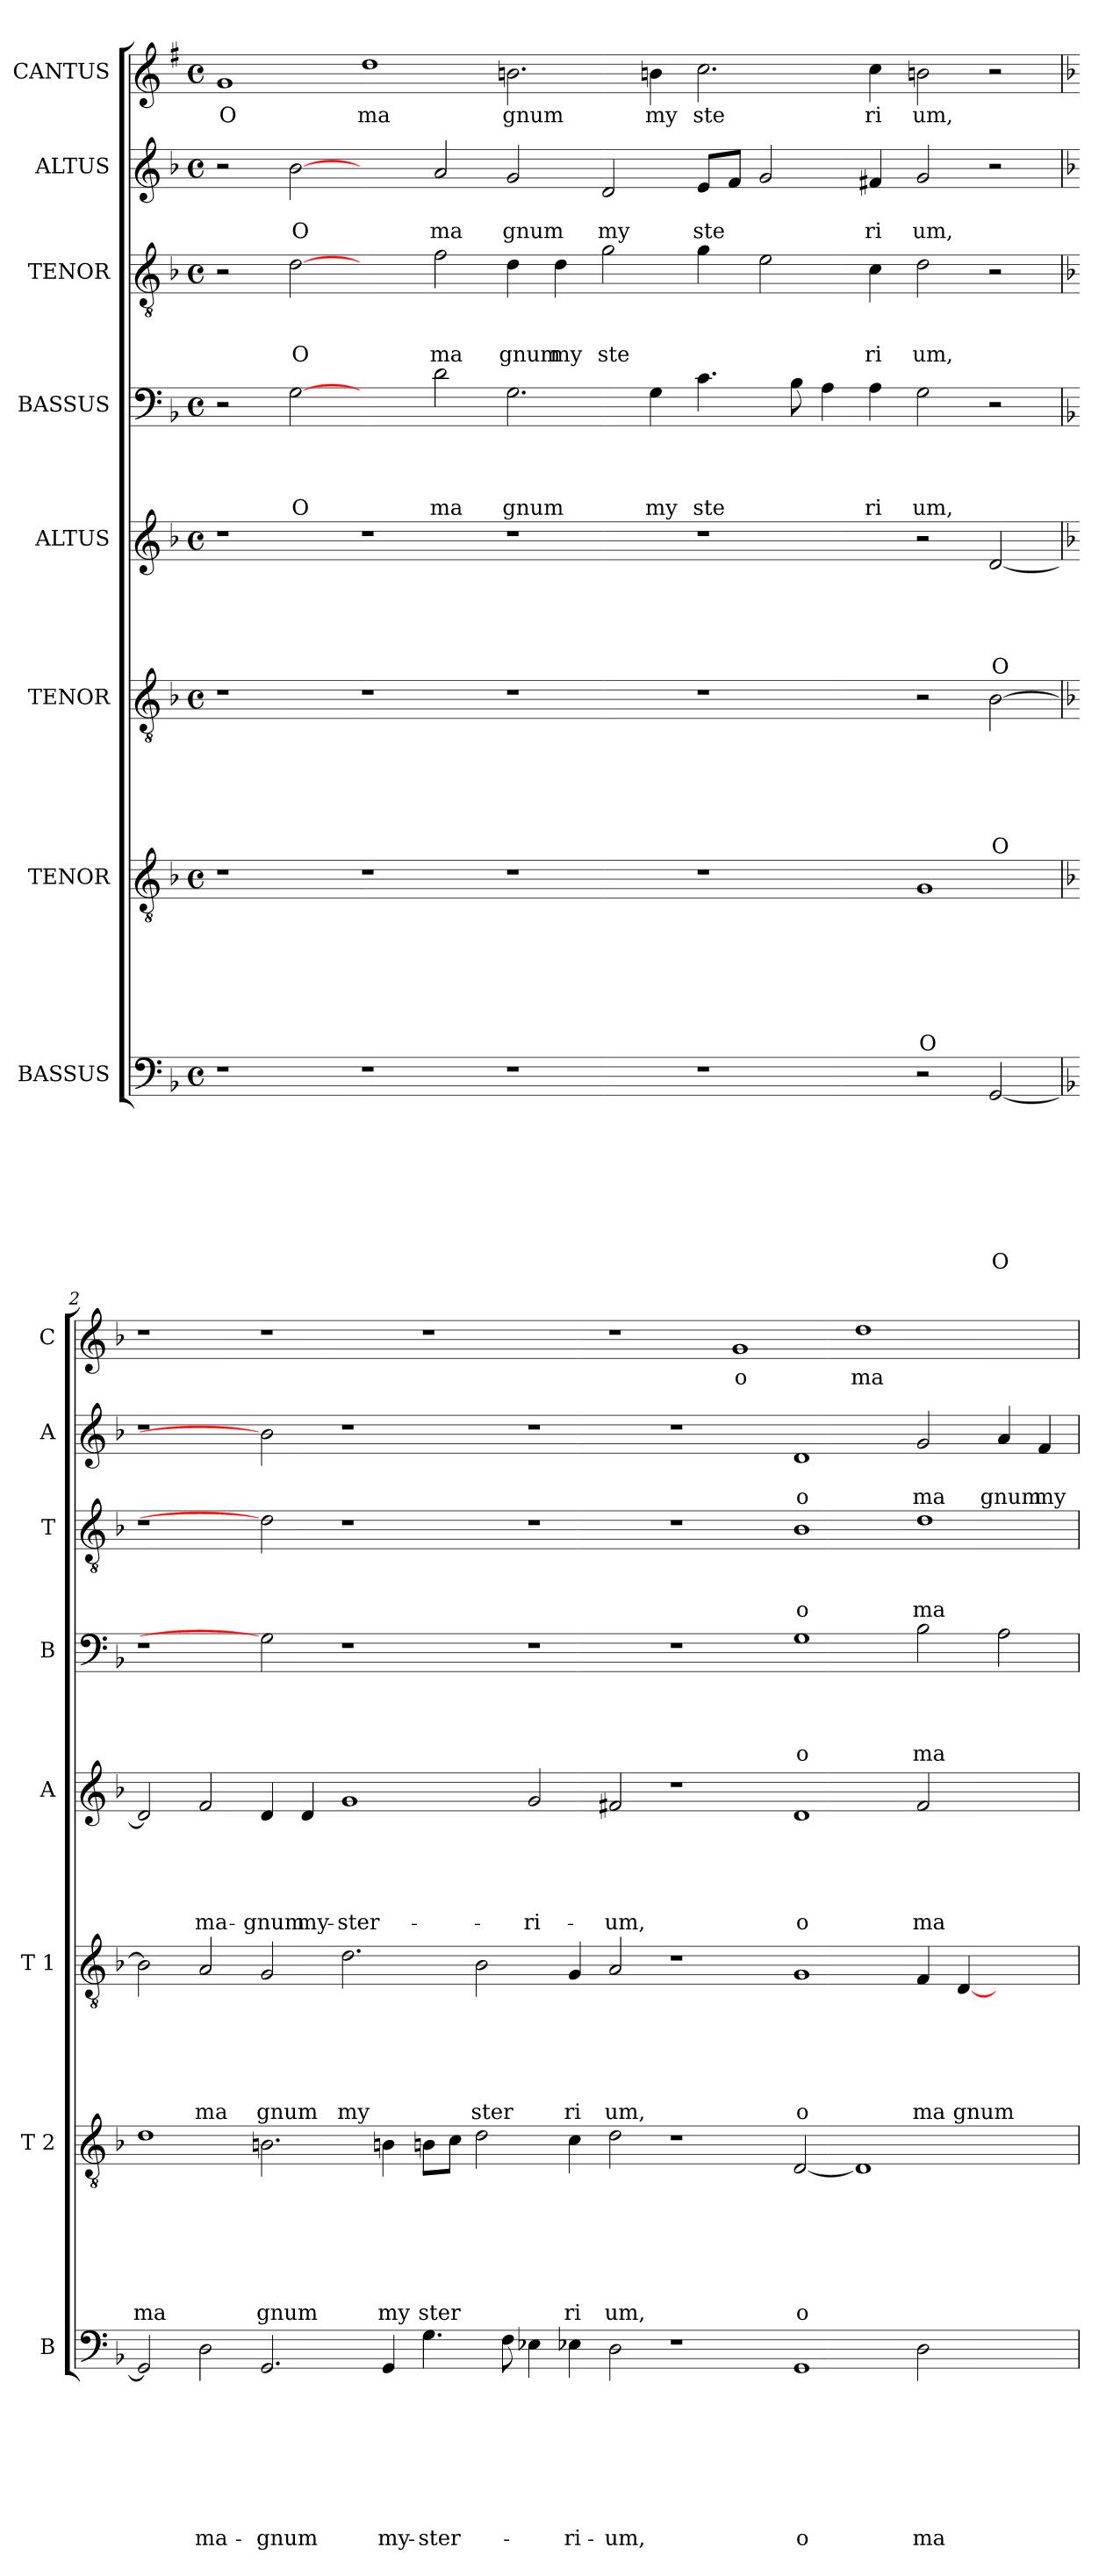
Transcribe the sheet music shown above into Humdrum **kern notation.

**kern	**text	**text	**text	**text	**text	**text	**text	**text	**kern	**text	**text	**text	**text	**text	**text	**text	**kern	**text	**text	**text	**text	**text	**text	**kern	**text	**text	**text	**text	**text	**kern	**text	**text	**text	**text	**kern	**text	**text	**text	**kern	**text	**text	**kern	**text
*part8	*part8	*part8	*part8	*part8	*part8	*part8	*part8	*part8	*part7	*part7	*part7	*part7	*part7	*part7	*part7	*part7	*part6	*part6	*part6	*part6	*part6	*part6	*part6	*part5	*part5	*part5	*part5	*part5	*part5	*part4	*part4	*part4	*part4	*part4	*part3	*part3	*part3	*part3	*part2	*part2	*part2	*part1	*part1
*staff8	*staff8	*staff8	*staff8	*staff8	*staff8	*staff8	*staff8	*staff8	*staff7	*staff7	*staff7	*staff7	*staff7	*staff7	*staff7	*staff7	*staff6	*staff6	*staff6	*staff6	*staff6	*staff6	*staff6	*staff5	*staff5	*staff5	*staff5	*staff5	*staff5	*staff4	*staff4	*staff4	*staff4	*staff4	*staff3	*staff3	*staff3	*staff3	*staff2	*staff2	*staff2	*staff1	*staff1
*I"BASSUS	*	*	*	*	*	*	*	*	*I"TENOR	*	*	*	*	*	*	*	*I"TENOR	*	*	*	*	*	*	*I"ALTUS	*	*	*	*	*	*I"BASSUS	*	*	*	*	*I"TENOR	*	*	*	*I"ALTUS	*	*	*I"CANTUS	*
*I'B	*	*	*	*	*	*	*	*	*I'T 2	*	*	*	*	*	*	*	*I'T 1	*	*	*	*	*	*	*I'A	*	*	*	*	*	*I'B	*	*	*	*	*I'T	*	*	*	*I'A	*	*	*I'C	*
*clefF4	*	*	*	*	*	*	*	*	*clefGv2	*	*	*	*	*	*	*	*clefGv2	*	*	*	*	*	*	*clefG2	*	*	*	*	*	*clefF4	*	*	*	*	*clefGv2	*	*	*	*clefG2	*	*	*clefG2	*
*	*	*	*	*	*	*	*	*	*	*	*	*	*	*	*	*	*	*	*	*	*	*	*	*	*	*	*	*	*	*	*	*	*	*	*	*	*	*	*	*	*	*ITrd1c2	*
*k[b-]	*	*	*	*	*	*	*	*	*k[b-]	*	*	*	*	*	*	*	*k[b-]	*	*	*	*	*	*	*k[b-]	*	*	*	*	*	*k[b-]	*	*	*	*	*k[b-]	*	*	*	*k[b-]	*	*	*k[b-]	*
*F:	*	*	*	*	*	*	*	*	*F:	*	*	*	*	*	*	*	*F:	*	*	*	*	*	*	*F:	*	*	*	*	*	*F:	*	*	*	*	*F:	*	*	*	*F:	*	*	*F:	*
*M4/4	*	*	*	*	*	*	*	*	*M4/4	*	*	*	*	*	*	*	*M4/4	*	*	*	*	*	*	*M4/4	*	*	*	*	*	*M4/4	*	*	*	*	*M4/4	*	*	*	*M4/4	*	*	*M4/4	*
*met(c)	*	*	*	*	*	*	*	*	*met(c)	*	*	*	*	*	*	*	*met(c)	*	*	*	*	*	*	*met(c)	*	*	*	*	*	*met(c)	*	*	*	*	*met(c)	*	*	*	*met(c)	*	*	*met(c)	*
=1	=1	=1	=1	=1	=1	=1	=1	=1	=1	=1	=1	=1	=1	=1	=1	=1	=1	=1	=1	=1	=1	=1	=1	=1	=1	=1	=1	=1	=1	=1	=1	=1	=1	=1	=1	=1	=1	=1	=1	=1	=1	=1	=1
!	!	!	!	!	!	!	!	!	!	!	!	!	!	!	!	!	!	!	!	!	!	!	!	!	!	!	!	!	!	!	!	!	!	!	!	!	!	!	!	!	!	!	!LO:LY:b
1r	.	.	.	.	.	.	.	.	1r	.	.	.	.	.	.	.	1r	.	.	.	.	.	.	1r	.	.	.	.	.	2r	.	.	.	.	2r	.	.	.	2r	.	.	1f	O
!	!	!	!	!	!	!	!	!	!	!	!	!	!	!	!	!	!	!	!	!	!	!	!	!	!	!	!	!	!	!	!	!	!	!LO:LY:b	!	!	!	!LO:LY:b	!	!	!LO:LY:b	!	!
.	.	.	.	.	.	.	.	.	.	.	.	.	.	.	.	.	.	.	.	.	.	.	.	.	.	.	.	.	.	[2G	.	.	.	O	[2d	.	.	O	[2b-	.	O	.	.
!	!	!	!	!	!	!	!	!	!	!	!	!	!	!	!	!	!	!	!	!	!	!	!	!	!	!	!	!	!	!	!	!	!	!	!	!	!	!	!	!	!	!	!LO:LY:b
1r	.	.	.	.	.	.	.	.	1r	.	.	.	.	.	.	.	1r	.	.	.	.	.	.	1r	.	.	.	.	.	2ryy	.	.	.	.	2ryy	.	.	.	2ryy	.	.	1cc	ma
!	!	!	!	!	!	!	!	!	!	!	!	!	!	!	!	!	!	!	!	!	!	!	!	!	!	!	!	!	!	!	!	!	!	!LO:LY:b	!	!	!	!LO:LY:b	!	!	!LO:LY:b	!	!
.	.	.	.	.	.	.	.	.	.	.	.	.	.	.	.	.	.	.	.	.	.	.	.	.	.	.	.	.	.	2d\	.	.	.	ma	2f\	.	.	ma	2a/	.	ma	.	.
!	!	!	!	!	!	!	!	!	!	!	!	!	!	!	!	!	!	!	!	!	!	!	!	!	!	!	!	!	!	!	!	!	!	!LO:LY:b	!	!	!	!LO:LY:b	!	!	!LO:LY:b	!	!LO:LY:b
1r	.	.	.	.	.	.	.	.	1r	.	.	.	.	.	.	.	1r	.	.	.	.	.	.	1r	.	.	.	.	.	2.G\	.	.	.	gnum	4d\	.	.	gnum	2g/	.	gnum	2.an\	gnum
!	!	!	!	!	!	!	!	!	!	!	!	!	!	!	!	!	!	!	!	!	!	!	!	!	!	!	!	!	!	!	!	!	!	!	!	!	!	!LO:LY:b	!	!	!	!	!
.	.	.	.	.	.	.	.	.	.	.	.	.	.	.	.	.	.	.	.	.	.	.	.	.	.	.	.	.	.	.	.	.	.	.	4d\	.	.	my	.	.	.	.	.
!	!	!	!	!	!	!	!	!	!	!	!	!	!	!	!	!	!	!	!	!	!	!	!	!	!	!	!	!	!	!	!	!	!	!	!	!	!	!LO:LY:b	!	!	!LO:LY:b	!	!
.	.	.	.	.	.	.	.	.	.	.	.	.	.	.	.	.	.	.	.	.	.	.	.	.	.	.	.	.	.	.	.	.	.	.	2g\	.	.	ste	2d/	.	my	.	.
!	!	!	!	!	!	!	!	!	!	!	!	!	!	!	!	!	!	!	!	!	!	!	!	!	!	!	!	!	!	!	!	!	!	!LO:LY:b	!	!	!	!	!	!	!	!	!LO:LY:b
.	.	.	.	.	.	.	.	.	.	.	.	.	.	.	.	.	.	.	.	.	.	.	.	.	.	.	.	.	.	4G\	.	.	.	my	.	.	.	.	.	.	.	4an\	my
!	!	!	!	!	!	!	!	!	!	!	!	!	!	!	!	!	!	!	!	!	!	!	!	!	!	!	!	!	!	!	!	!	!	!LO:LY:b	!	!	!	!	!	!	!LO:LY:b	!	!LO:LY:b
1r	.	.	.	.	.	.	.	.	1r	.	.	.	.	.	.	.	1r	.	.	.	.	.	.	1r	.	.	.	.	.	4.c\	.	.	.	ste	4g\	.	.	.	8e/L	.	ste	2.b-\	ste
.	.	.	.	.	.	.	.	.	.	.	.	.	.	.	.	.	.	.	.	.	.	.	.	.	.	.	.	.	.	.	.	.	.	.	.	.	.	.	8f/J	.	.	.	.
.	.	.	.	.	.	.	.	.	.	.	.	.	.	.	.	.	.	.	.	.	.	.	.	.	.	.	.	.	.	.	.	.	.	.	2e\	.	.	.	2g/	.	.	.	.
.	.	.	.	.	.	.	.	.	.	.	.	.	.	.	.	.	.	.	.	.	.	.	.	.	.	.	.	.	.	8B-\	.	.	.	.	.	.	.	.	.	.	.	.	.
.	.	.	.	.	.	.	.	.	.	.	.	.	.	.	.	.	.	.	.	.	.	.	.	.	.	.	.	.	.	4A\	.	.	.	.	.	.	.	.	.	.	.	.	.
!	!	!	!	!	!	!	!	!	!	!	!	!	!	!	!	!	!	!	!	!	!	!	!	!	!	!	!	!	!	!	!	!	!	!LO:LY:b	!	!	!	!LO:LY:b	!	!	!LO:LY:b	!	!LO:LY:b
.	.	.	.	.	.	.	.	.	.	.	.	.	.	.	.	.	.	.	.	.	.	.	.	.	.	.	.	.	.	4A\	.	.	.	ri	4c\	.	.	ri	4f#X/	.	ri	4b-\	ri
!	!	!	!	!	!	!	!	!	!	!	!	!	!	!	!	!LO:LY:b	!	!	!	!	!	!	!	!	!	!	!	!	!	!	!	!	!	!LO:LY:b	!	!	!	!LO:LY:b	!	!	!LO:LY:b	!	!LO:LY:b
2r	.	.	.	.	.	.	.	.	1G	.	.	.	.	.	.	O	2r	.	.	.	.	.	.	2r	.	.	.	.	.	2G\	.	.	.	um,	2d\	.	.	um,	2g/	.	um,	2an\	um,
!	!	!	!	!	!	!	!	!LO:LY:b	!	!	!	!	!	!	!	!	!	!	!	!	!	!	!LO:LY:b	!	!	!	!	!	!LO:LY:b	!	!	!	!	!	!	!	!	!	!	!	!	!	!
[<2GG/	.	.	.	.	.	.	.	O	.	.	.	.	.	.	.	.	[<2B-\	.	.	.	.	.	O	[<2d/	.	.	.	.	O	2r	.	.	.	.	2r	.	.	.	2r	.	.	2r	.
!!LO:LB:g=z
=2	=2	=2	=2	=2	=2	=2	=2	=2	=2	=2	=2	=2	=2	=2	=2	=2	=2	=2	=2	=2	=2	=2	=2	=2	=2	=2	=2	=2	=2	=2	=2	=2	=2	=2	=2	=2	=2	=2	=2	=2	=2	=2	=2
*	*	*	*	*	*	*	*	*	*	*	*	*	*	*	*	*	*	*	*	*	*	*	*	*	*	*	*	*	*	*	*	*	*	*	*	*	*	*	*	*	*	*k[b-e-a-]	*
*	*	*	*	*	*	*	*	*	*	*	*	*	*	*	*	*	*	*	*	*	*	*	*	*	*	*	*	*	*	*	*	*	*	*	*	*	*	*	*	*	*	*E-:	*
!	!	!	!	!	!	!	!	!	!	!	!	!	!	!	!	!LO:LY:b	!	!	!	!	!	!	!	!	!	!	!	!	!	!	!	!	!	!	!	!	!	!	!	!	!	!	!
2GG/]	.	.	.	.	.	.	.	.	1d	.	.	.	.	.	.	ma	2B-\]	.	.	.	.	.	.	2d/]	.	.	.	.	.	1r	.	.	.	.	1r	.	.	.	1r	.	.	1r	.
!	!	!	!	!	!	!	!	!LO:LY:b	!	!	!	!	!	!	!	!	!	!	!	!	!	!	!LO:LY:b	!	!	!	!	!	!LO:LY:b	!	!	!	!	!	!	!	!	!	!	!	!	!	!
2D\	.	.	.	.	.	.	.	ma-	.	.	.	.	.	.	.	.	2A/	.	.	.	.	.	ma	2f/	.	.	.	.	ma-	.	.	.	.	.	.	.	.	.	.	.	.	.	.
!	!	!	!	!	!	!	!	!LO:LY:b	!	!	!	!	!	!	!	!LO:LY:b	!	!	!	!	!	!	!LO:LY:b	!	!	!	!	!	!LO:LY:b	!	!	!	!	!	!	!	!	!	!	!	!	!	!
2.GG/	.	.	.	.	.	.	.	-gnum	2.Bn\	.	.	.	.	.	.	gnum	2G/	.	.	.	.	.	gnum	4d/	.	.	.	.	-gnum	2G]	.	.	.	.	2d]	.	.	.	2b-]	.	.	1r	.
!	!	!	!	!	!	!	!	!	!	!	!	!	!	!	!	!	!	!	!	!	!	!	!	!	!	!	!	!	!LO:LY:b	!	!	!	!	!	!	!	!	!	!	!	!	!	!
.	.	.	.	.	.	.	.	.	.	.	.	.	.	.	.	.	.	.	.	.	.	.	.	4d/	.	.	.	.	my-	.	.	.	.	.	.	.	.	.	.	.	.	.	.
!	!	!	!	!	!	!	!	!	!	!	!	!	!	!	!	!	!	!	!	!	!	!	!LO:LY:b	!	!	!	!	!	!LO:LY:b	!	!	!	!	!	!	!	!	!	!	!	!	!	!
.	.	.	.	.	.	.	.	.	.	.	.	.	.	.	.	.	2.d\	.	.	.	.	.	my	1g	.	.	.	.	-ster-	1r	.	.	.	.	1r	.	.	.	1r	.	.	.	.
!	!	!	!	!	!	!	!	!LO:LY:b	!	!	!	!	!	!	!	!LO:LY:b	!	!	!	!	!	!	!	!	!	!	!	!	!	!	!	!	!	!	!	!	!	!	!	!	!	!	!
4GG/	.	.	.	.	.	.	.	my-	4Bn\	.	.	.	.	.	.	my	.	.	.	.	.	.	.	.	.	.	.	.	.	.	.	.	.	.	.	.	.	.	.	.	.	.	.
!	!	!	!	!	!	!	!	!LO:LY:b	!	!	!	!	!	!	!	!LO:LY:b	!	!	!	!	!	!	!	!	!	!	!	!	!	!	!	!	!	!	!	!	!	!	!	!	!	!	!
4.G\	.	.	.	.	.	.	.	-ster-	8Bn\L	.	.	.	.	.	.	ster	.	.	.	.	.	.	.	.	.	.	.	.	.	.	.	.	.	.	.	.	.	.	.	.	.	1r	.
.	.	.	.	.	.	.	.	.	8c\J	.	.	.	.	.	.	.	.	.	.	.	.	.	.	.	.	.	.	.	.	.	.	.	.	.	.	.	.	.	.	.	.	.	.
!	!	!	!	!	!	!	!	!	!	!	!	!	!	!	!	!	!	!	!	!	!	!	!LO:LY:b	!	!	!	!	!	!	!	!	!	!	!	!	!	!	!	!	!	!	!	!
.	.	.	.	.	.	.	.	.	2d\	.	.	.	.	.	.	.	2B-\	.	.	.	.	.	ster	.	.	.	.	.	.	.	.	.	.	.	.	.	.	.	.	.	.	.	.
8F\	.	.	.	.	.	.	.	.	.	.	.	.	.	.	.	.	.	.	.	.	.	.	.	.	.	.	.	.	.	.	.	.	.	.	.	.	.	.	.	.	.	.	.
!	!	!	!	!	!	!	!	!	!	!	!	!	!	!	!	!	!	!	!	!	!	!	!	!	!	!	!	!	!LO:LY:b	!	!	!	!	!	!	!	!	!	!	!	!	!	!
4E-X\	.	.	.	.	.	.	.	.	.	.	.	.	.	.	.	.	.	.	.	.	.	.	.	2g/	.	.	.	.	-ri-	1r	.	.	.	.	1r	.	.	.	1r	.	.	.	.
!	!	!	!	!	!	!	!	!LO:LY:b	!	!	!	!	!	!	!	!LO:LY:b	!	!	!	!	!	!	!LO:LY:b	!	!	!	!	!	!	!	!	!	!	!	!	!	!	!	!	!	!	!	!
4E-X\	.	.	.	.	.	.	.	-ri-	4c\	.	.	.	.	.	.	ri	4G/	.	.	.	.	.	ri	.	.	.	.	.	.	.	.	.	.	.	.	.	.	.	.	.	.	.	.
!	!	!	!	!	!	!	!	!LO:LY:b	!	!	!	!	!	!	!	!LO:LY:b	!	!	!	!	!	!	!LO:LY:b	!	!	!	!	!	!LO:LY:b	!	!	!	!	!	!	!	!	!	!	!	!	!	!
2D\	.	.	.	.	.	.	.	-um,	2d\	.	.	.	.	.	.	um,	2A/	.	.	.	.	.	um,	2f#X/	.	.	.	.	-um,	.	.	.	.	.	.	.	.	.	.	.	.	1r	.
1r	.	.	.	.	.	.	.	.	1r	.	.	.	.	.	.	.	1r	.	.	.	.	.	.	1r	.	.	.	.	.	1r	.	.	.	.	1r	.	.	.	1r	.	.	.	.
!	!	!	!	!	!	!	!	!	!	!	!	!	!	!	!	!	!	!	!	!	!	!	!	!	!	!	!	!	!	!	!	!	!	!	!	!	!	!	!	!	!	!	!LO:LY:b
.	.	.	.	.	.	.	.	.	.	.	.	.	.	.	.	.	.	.	.	.	.	.	.	.	.	.	.	.	.	.	.	.	.	.	.	.	.	.	.	.	.	1f	o
!	!	!	!	!	!	!	!	!LO:LY:b	!	!	!	!	!	!	!	!LO:LY:b	!	!	!	!	!	!	!LO:LY:b	!	!	!	!	!	!LO:LY:b	!	!	!	!	!LO:LY:b	!	!	!	!LO:LY:b	!	!	!LO:LY:b	!	!
1GG	.	.	.	.	.	.	.	o	[<2D/	.	.	.	.	.	.	o	1G	.	.	.	.	.	o	1d	.	.	.	.	o	1G	.	.	.	o	1B-	.	.	o	1d	.	o	.	.
!	!	!	!	!	!	!	!	!	!	!	!	!	!	!	!	!	!	!	!	!	!	!	!	!	!	!	!	!	!	!	!	!	!	!	!	!	!	!	!	!	!	!	!LO:LY:b
.	.	.	.	.	.	.	.	.	1D]	.	.	.	.	.	.	.	.	.	.	.	.	.	.	.	.	.	.	.	.	.	.	.	.	.	.	.	.	.	.	.	.	1cc	ma
!	!	!	!	!	!	!	!	!LO:LY:b	!	!	!	!	!	!	!	!	!	!	!	!	!	!	!LO:LY:b	!	!	!	!	!	!LO:LY:b	!	!	!	!	!LO:LY:b	!	!	!	!LO:LY:b	!	!	!LO:LY:b	!	!
2D\	.	.	.	.	.	.	.	ma	.	.	.	.	.	.	.	.	4F/	.	.	.	.	.	ma	2f#/	.	.	.	.	ma	2B-\	.	.	.	ma	1d	.	.	ma	2g/	.	ma	.	.
!	!	!	!	!	!	!	!	!	!	!	!	!	!	!	!	!	!	!	!	!	!	!	!LO:LY:b	!	!	!	!	!	!	!	!	!	!	!	!	!	!	!	!	!	!	!	!
.	.	.	.	.	.	.	.	.	.	.	.	.	.	.	.	.	[>4D/	.	.	.	.	.	gnum	.	.	.	.	.	.	.	.	.	.	.	.	.	.	.	.	.	.	.	.
!	!	!	!	!	!	!	!	!	!	!	!	!	!	!	!	!	!	!	!	!	!	!	!	!	!	!	!	!	!	!	!	!	!	!	!	!	!	!	!	!	!LO:LY:b	!	!
2ryy	.	.	.	.	.	.	.	.	2ryy	.	.	.	.	.	.	.	2ryy	.	.	.	.	.	.	2ryy	.	.	.	.	.	2A\	.	.	.	.	.	.	.	.	4a/	.	gnum	2ryy	.
!	!	!	!	!	!	!	!	!	!	!	!	!	!	!	!	!	!	!	!	!	!	!	!	!	!	!	!	!	!	!	!	!	!	!	!	!	!	!	!	!	!LO:LY:b	!	!
.	.	.	.	.	.	.	.	.	.	.	.	.	.	.	.	.	.	.	.	.	.	.	.	.	.	.	.	.	.	.	.	.	.	.	.	.	.	.	4f/	.	my	.	.
=	=	=	=	=	=	=	=	=	=	=	=	=	=	=	=	=	=	=	=	=	=	=	=	=	=	=	=	=	=	=	=	=	=	=	=	=	=	=	=	=	=	=	=
*-	*-	*-	*-	*-	*-	*-	*-	*-	*-	*-	*-	*-	*-	*-	*-	*-	*-	*-	*-	*-	*-	*-	*-	*-	*-	*-	*-	*-	*-	*-	*-	*-	*-	*-	*-	*-	*-	*-	*-	*-	*-	*-	*-
